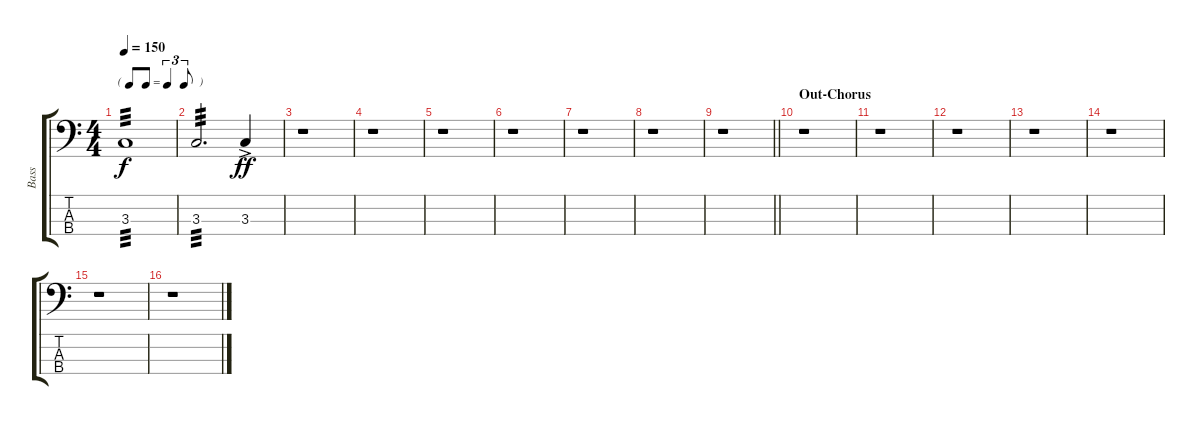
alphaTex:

\track ("Bass" "Bass") {instrument electricbasspick}
\staff {score tabs}
\tuning (G2 D2 A1 E1) {hide}
\ts (4 4)
\tf triplet8th
\tempo 150
\clef f4
\ks c
3.3.1{tp 3 dy f} |
3.3.2{d tp 3} 3.3{ac}.4{dy ff} |
r.1 |
r.1 |
r.1 |
r.1 |
r.1 |
r.1 |
\barLineRight lightlight
r.1 |
\section ("" "Out-Chorus")
r.1 |
r.1 |
r.1 |
r.1 |
r.1 |
r.1 |
r.1
